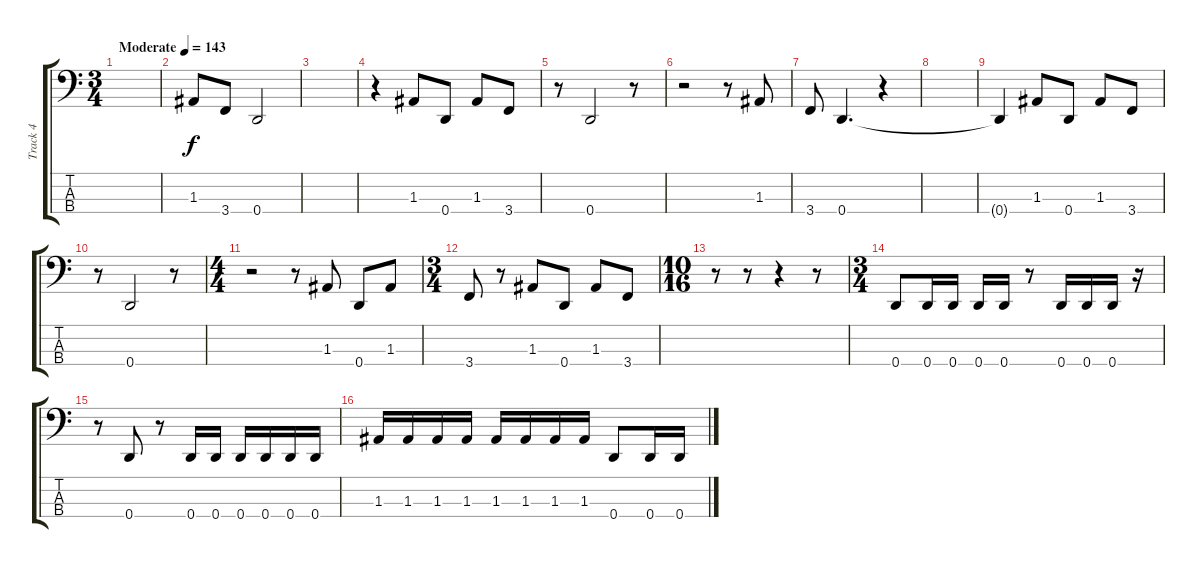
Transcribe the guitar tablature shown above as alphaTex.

\track ("Track 4" "Track 4") {instrument electricbasspick}
\staff {score tabs}
\tuning (G2 D2 A1 D1) {hide}
\ts (3 4)
\tempo (143 "Moderate")
\clef f4
\ks c
|
1.3.8 3.4.8 0.4.2 |
|
r.4 1.3.8 0.4.8 1.3.8 3.4.8 |
r.8 0.4.2 r.8 |
r.2 r.8 1.3.8 |
3.4.8 0.4.4{d} r.4 |
|
0.4{t}.4 1.3.8 0.4.8 1.3.8 3.4.8 |
r.8 0.4.2 r.8 |
\ts (4 4)
r.2 r.8 1.3.8 0.4.8 1.3.8 |
\ts (3 4)
3.4.8 r.8 1.3.8 0.4.8 1.3.8 3.4.8 |
\ts (10 16)
r.8 r.8 r.4 r.8 |
\ts (3 4)
0.4.8 0.4.16 0.4.16 0.4.16 0.4.16 r.8 0.4.16 0.4.16 0.4.16 r.16 |
r.8 0.4.8 r.8 0.4.16 0.4.16 0.4.16 0.4.16 0.4.16 0.4.16 |
1.3.16 1.3.16 1.3.16 1.3.16 1.3.16 1.3.16 1.3.16 1.3.16 0.4.8 0.4.16 0.4.16
